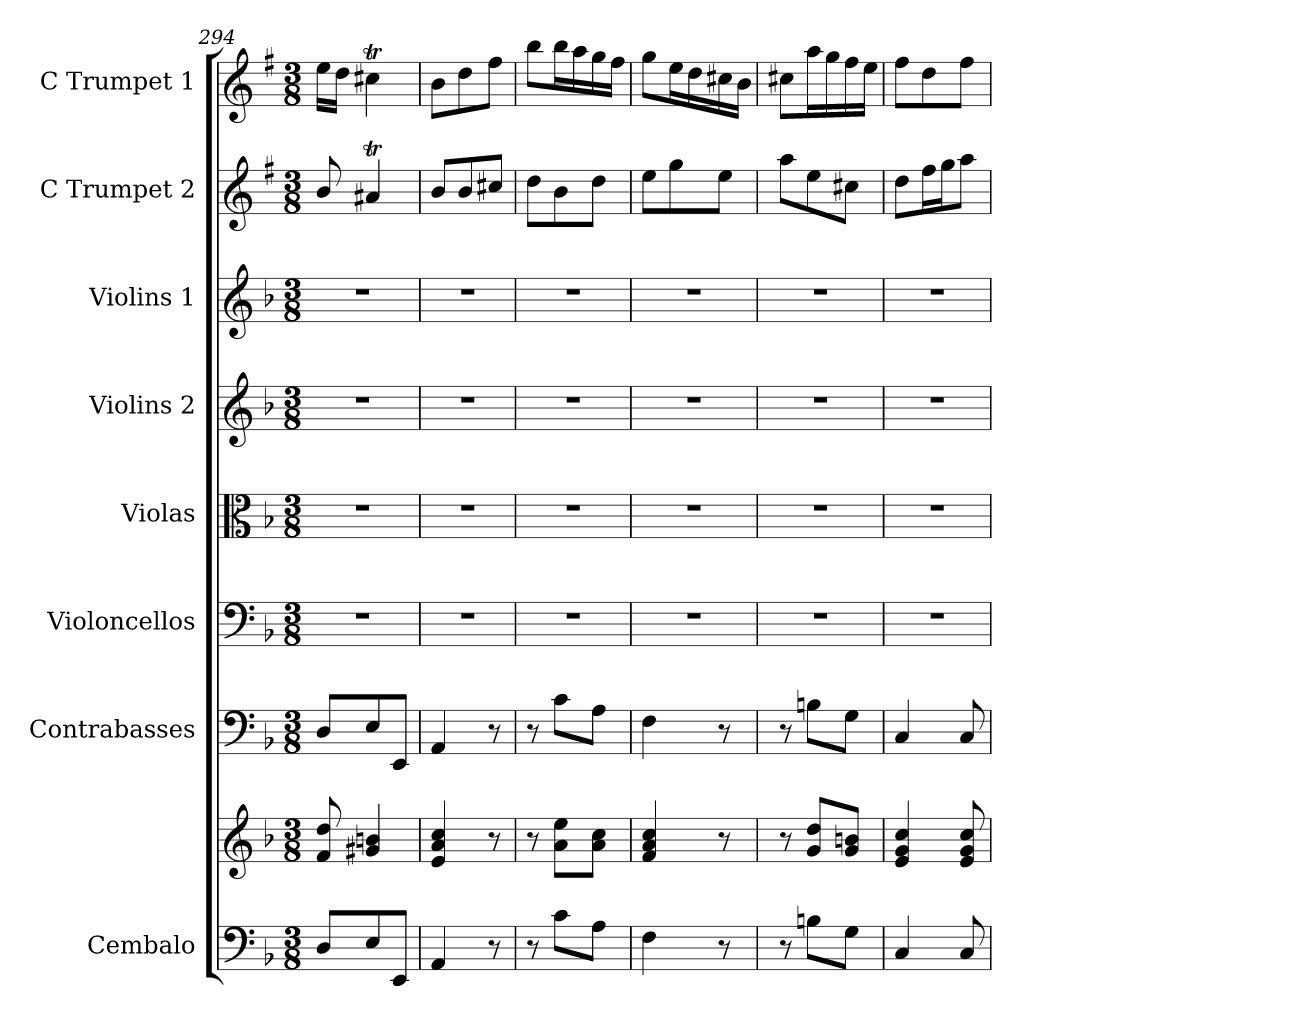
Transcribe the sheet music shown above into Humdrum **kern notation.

**kern	**kern	**kern	**kern	**kern	**kern	**kern	**kern	**kern
*part8	*part8	*part7	*part6	*part5	*part4	*part3	*part2	*part1
*staff9	*staff8	*staff7	*staff6	*staff5	*staff4	*staff3	*staff2	*staff1
*I"Cembalo	*	*I"Contrabasses	*I"Violoncellos	*I"Violas	*I"Violins 2	*I"Violins 1	*I"C Trumpet 2	*I"C Trumpet 1
*I'Cbl.	*	*I'Cbs.	*I'Vcs.	*I'Vlas.	*I'Vlns. 2	*I'Vlns. 1	*I'C Tpt. 2	*I'C Tpt. 1
*clefF4	*clefG2	*clefF4	*clefF4	*clefC3	*clefG2	*clefG2	*clefG2	*clefG2
*	*	*	*	*	*	*	*ITrd1c2	*ITrd1c2
*k[b-]	*k[b-]	*k[b-]	*k[b-]	*k[b-]	*k[b-]	*k[b-]	*k[b-]	*k[b-]
*M3/8	*M3/8	*M3/8	*M3/8	*M3/8	*M3/8	*M3/8	*M3/8	*M3/8
=294	=294	=294	=294	=294	=294	=294	=294	=294
8D/L	8f/ 8dd/	8D/L	4.r	4.r	4.r	4.r	8a/	16dd\LL
.	.	.	.	.	.	.	.	16cc\JJ
8E/	4g#X/ 4bn/	8E/	.	.	.	.	4g#Xt/	4bnt\
8EE/J	.	8EE/J	.	.	.	.	.	.
=295	=295	=295	=295	=295	=295	=295	=295	=295
4AA/	4e/ 4a/ 4cc/	4AA/	4.r	4.r	4.r	4.r	8a/L	8a\L
.	.	.	.	.	.	.	8a/	8cc\
8r	8r	8r	.	.	.	.	8bn/J	8ee\J
=296	=296	=296	=296	=296	=296	=296	=296	=296
8r	8r	8r	4.r	4.r	4.r	4.r	8cc\L	8aa\L
8c\L	8a\ 8ee\L	8c\L	.	.	.	.	8a\	16aa\L
.	.	.	.	.	.	.	.	16gg\
8A\J	8a\ 8cc\J	8A\J	.	.	.	.	8cc\J	16ff\
.	.	.	.	.	.	.	.	16ee\JJ
=297	=297	=297	=297	=297	=297	=297	=297	=297
4F\	4f/ 4a/ 4cc/	4F\	4.r	4.r	4.r	4.r	8dd\L	8ff\L
.	.	.	.	.	.	.	8ff\	16dd\L
.	.	.	.	.	.	.	.	16cc\
8r	8r	8r	.	.	.	.	8dd\J	16bn\
.	.	.	.	.	.	.	.	16a\JJ
=298	=298	=298	=298	=298	=298	=298	=298	=298
8r	8r	8r	4.r	4.r	4.r	4.r	8gg\L	8bn\L
8Bn\L	8g/ 8dd/L	8Bn\L	.	.	.	.	8dd\	16gg\L
.	.	.	.	.	.	.	.	16ff\
8G\J	8g/ 8bn/J	8G\J	.	.	.	.	8bn\J	16ee\
.	.	.	.	.	.	.	.	16dd\JJ
=299	=299	=299	=299	=299	=299	=299	=299	=299
4C/	4e/ 4g/ 4cc/	4C/	4.r	4.r	4.r	4.r	8cc\L	8ee\L
.	.	.	.	.	.	.	16ee\L	8cc\
.	.	.	.	.	.	.	16ff\J	.
8C/	8e/ 8g/ 8cc/	8C/	.	.	.	.	8gg\J	8ee\J
=	=	=	=	=	=	=	=	=
*-	*-	*-	*-	*-	*-	*-	*-	*-
